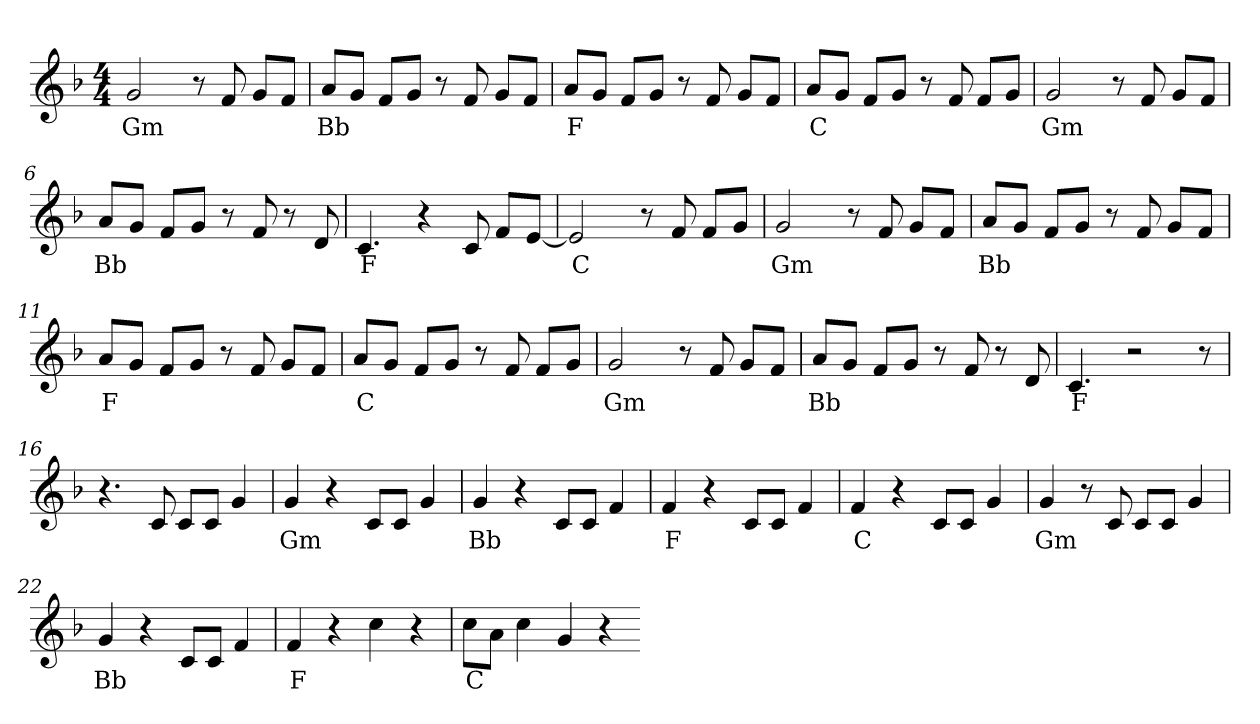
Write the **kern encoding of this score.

**kern	**text
*part1	*part1
*staff1	*staff1
*clefG2	*
*k[b-]	*
*M4/4	*
=1	=1
2g	Gm
8r	.
8f	.
8g/L	.
8f/J	.
=2	=2
8a/L	Bb
8g/J	.
8f/L	.
8g/J	.
8r	.
8f	.
8g/L	.
8f/J	.
=3	=3
8a/L	F
8g/J	.
8f/L	.
8g/J	.
8r	.
8f	.
8g/L	.
8f/J	.
=4	=4
8a/L	C
8g/J	.
8f/L	.
8g/J	.
8r	.
8f	.
8f/L	.
8g/J	.
=5	=5
2g	Gm
8r	.
8f	.
8g/L	.
8f/J	.
=6	=6
8a/L	Bb
8g/J	.
8f/L	.
8g/J	.
8r	.
8f	.
8r	.
8d	.
=7	=7
4.c	F
4r	.
8c	.
8f/L	.
[8e/J	.
=8	=8
2e]	C
8r	.
8f	.
8f/L	.
8g/J	.
=9	=9
2g	Gm
8r	.
8f	.
8g/L	.
8f/J	.
=10	=10
8a/L	Bb
8g/J	.
8f/L	.
8g/J	.
8r	.
8f	.
8g/L	.
8f/J	.
=11	=11
8a/L	F
8g/J	.
8f/L	.
8g/J	.
8r	.
8f	.
8g/L	.
8f/J	.
=12	=12
8a/L	C
8g/J	.
8f/L	.
8g/J	.
8r	.
8f	.
8f/L	.
8g/J	.
=13	=13
2g	Gm
8r	.
8f	.
8g/L	.
8f/J	.
=14	=14
8a/L	Bb
8g/J	.
8f/L	.
8g/J	.
8r	.
8f	.
8r	.
8d	.
=15	=15
4.c	F
2r	.
8r	.
=16	=16
4.r	.
8c	.
8c/L	.
8c/J	.
4g	.
=17	=17
4g	Gm
4r	.
8c/L	.
8c/J	.
4g	.
=18	=18
4g	Bb
4r	.
8c/L	.
8c/J	.
4f	.
=19	=19
4f	F
4r	.
8c/L	.
8c/J	.
4f	.
=20	=20
4f	C
4r	.
8c/L	.
8c/J	.
4g	.
=21	=21
4g	Gm
8r	.
8c	.
8c/L	.
8c/J	.
4g	.
=22	=22
4g	Bb
4r	.
8c/L	.
8c/J	.
4f	.
=23	=23
4f	F
4r	.
4cc	.
4r	.
=24	=24
8cc\L	C
8a\J	.
4cc	.
4g	.
4r	.
=-	=-
*-	*-
